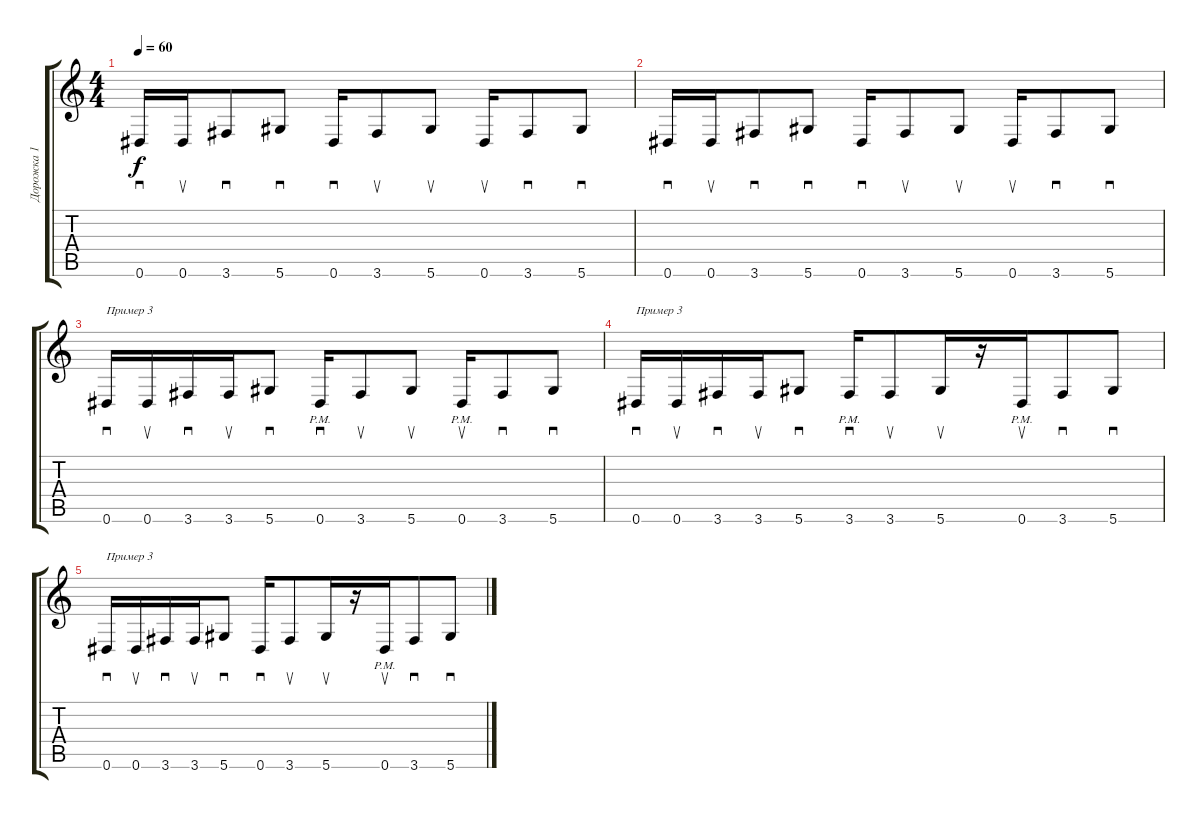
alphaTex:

\track ("Дорожка 1" "Дорожка 1") {instrument distortionguitar}
\staff {score tabs}
\tuning (Eb4 Bb3 Gb3 Db3 Ab2 Eb2) {hide}
\ts (4 4)
\tempo 60
\clef g2
\ks c
0.6.16{sd dy f} 0.6.16{su beam merge} 3.6.8{sd beam merge} 5.6.8{sd beam split} 0.6.16{sd beam merge} 3.6.8{su beam merge} 5.6.8{su beam split} 0.6.16{su beam merge} 3.6.8{sd} 5.6.8{sd} |
0.6.16{sd} 0.6.16{su beam merge} 3.6.8{sd beam merge} 5.6.8{sd beam split} 0.6.16{sd beam merge} 3.6.8{su beam merge} 5.6.8{su beam split} 0.6.16{su beam merge} 3.6.8{sd} 5.6.8{sd} |
0.6.16{sd txt "Пример 3"} 0.6.16{su beam merge} 3.6.16{sd beam merge} 3.6.16{su beam merge} 5.6.8{sd beam split} 0.6{pm}.16{sd} 3.6.8{su beam merge} 5.6.8{su beam split} 0.6{pm}.16{su beam merge} 3.6.8{sd} 5.6.8{sd} |
0.6.16{sd txt "Пример 3"} 0.6.16{su beam merge} 3.6.16{sd beam merge} 3.6.16{su beam merge} 5.6.8{sd beam split} 3.6{pm}.16{sd} 3.6.8{su beam merge} 5.6.16{su} r.16{beam split} 0.6{pm}.16{su beam merge} 3.6.8{sd} 5.6.8{sd} |
0.6.16{sd txt "Пример 3"} 0.6.16{su beam merge} 3.6.16{sd beam merge} 3.6.16{su beam merge} 5.6.8{sd beam split} 0.6.16{sd} 3.6.8{su beam merge} 5.6.16{su} r.16{beam split} 0.6{pm}.16{su beam merge} 3.6.8{sd} 5.6.8{sd}
